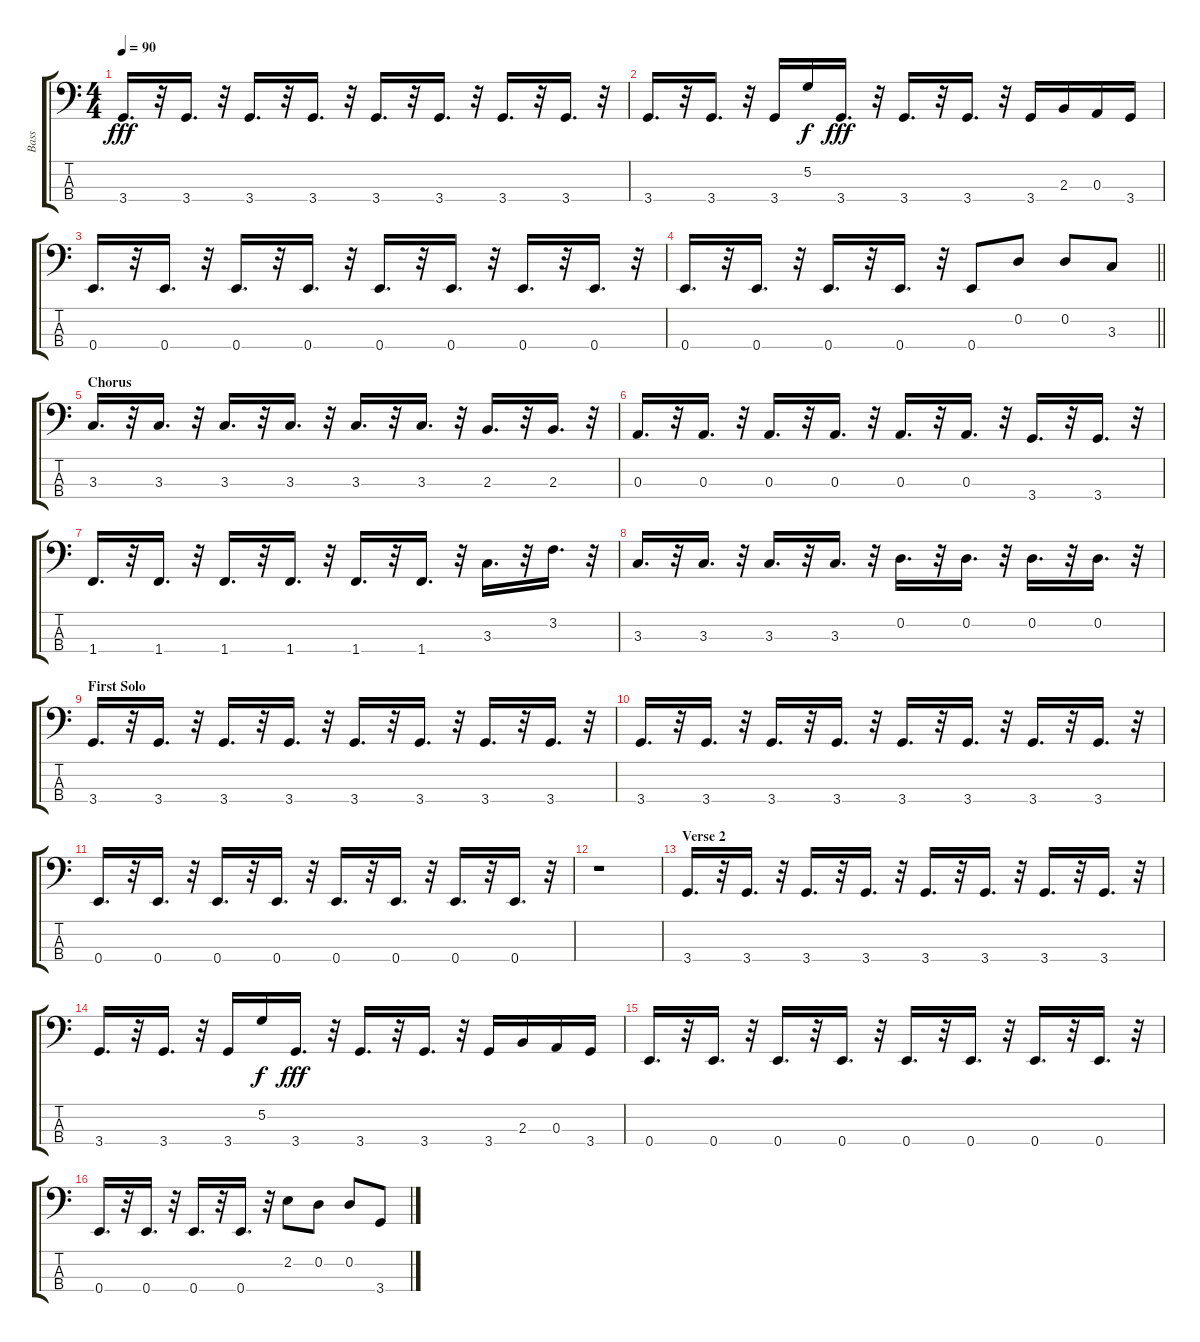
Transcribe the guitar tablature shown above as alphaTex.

\track ("Bass" "Bass") {instrument electricbassfinger}
\staff {score tabs}
\tuning (G2 D2 A1 E1) {hide}
\ts (4 4)
\tempo 90
\clef f4
\ks c
3.4.16{d dy fff} r.32 3.4.16{d} r.32 3.4.16{d} r.32 3.4.16{d} r.32 3.4.16{d} r.32 3.4.16{d} r.32 3.4.16{d} r.32 3.4.16{d} r.32 |
3.4.16{d} r.32 3.4.16{d} r.32 3.4.16 5.2.16{dy f} 3.4.16{d dy fff} r.32 3.4.16{d} r.32 3.4.16{d} r.32 3.4.16 2.3.16 0.3.16 3.4.16 |
0.4.16{d} r.32 0.4.16{d} r.32 0.4.16{d} r.32 0.4.16{d} r.32 0.4.16{d} r.32 0.4.16{d} r.32 0.4.16{d} r.32 0.4.16{d} r.32 |
\barLineRight lightlight
0.4.16{d} r.32 0.4.16{d} r.32 0.4.16{d} r.32 0.4.16{d} r.32 0.4.8 0.2.8 0.2.8 3.3.8 |
\section ("" "Chorus")
3.3.16{d} r.32 3.3.16{d} r.32 3.3.16{d} r.32 3.3.16{d} r.32 3.3.16{d} r.32 3.3.16{d} r.32 2.3.16{d} r.32 2.3.16{d} r.32 |
0.3.16{d} r.32 0.3.16{d} r.32 0.3.16{d} r.32 0.3.16{d} r.32 0.3.16{d} r.32 0.3.16{d} r.32 3.4.16{d} r.32 3.4.16{d} r.32 |
1.4.16{d} r.32 1.4.16{d} r.32 1.4.16{d} r.32 1.4.16{d} r.32 1.4.16{d} r.32 1.4.16{d} r.32 3.3.16{d} r.32 3.2.16{d} r.32 |
3.3.16{d} r.32 3.3.16{d} r.32 3.3.16{d} r.32 3.3.16{d} r.32 0.2.16{d} r.32 0.2.16{d} r.32 0.2.16{d} r.32 0.2.16{d} r.32 |
\section ("" "First Solo")
3.4.16{d} r.32 3.4.16{d} r.32 3.4.16{d} r.32 3.4.16{d} r.32 3.4.16{d} r.32 3.4.16{d} r.32 3.4.16{d} r.32 3.4.16{d} r.32 |
3.4.16{d} r.32 3.4.16{d} r.32 3.4.16{d} r.32 3.4.16{d} r.32 3.4.16{d} r.32 3.4.16{d} r.32 3.4.16{d} r.32 3.4.16{d} r.32 |
0.4.16{d} r.32 0.4.16{d} r.32 0.4.16{d} r.32 0.4.16{d} r.32 0.4.16{d} r.32 0.4.16{d} r.32 0.4.16{d} r.32 0.4.16{d} r.32 |
r.1 |
\section ("" "Verse 2")
3.4.16{d} r.32 3.4.16{d} r.32 3.4.16{d} r.32 3.4.16{d} r.32 3.4.16{d} r.32 3.4.16{d} r.32 3.4.16{d} r.32 3.4.16{d} r.32 |
3.4.16{d} r.32 3.4.16{d} r.32 3.4.16 5.2.16{dy f} 3.4.16{d dy fff} r.32 3.4.16{d} r.32 3.4.16{d} r.32 3.4.16 2.3.16 0.3.16 3.4.16 |
0.4.16{d} r.32 0.4.16{d} r.32 0.4.16{d} r.32 0.4.16{d} r.32 0.4.16{d} r.32 0.4.16{d} r.32 0.4.16{d} r.32 0.4.16{d} r.32 |
0.4.16{d} r.32 0.4.16{d} r.32 0.4.16{d} r.32 0.4.16{d} r.32 2.2.8 0.2.8 0.2.8 3.4.8
